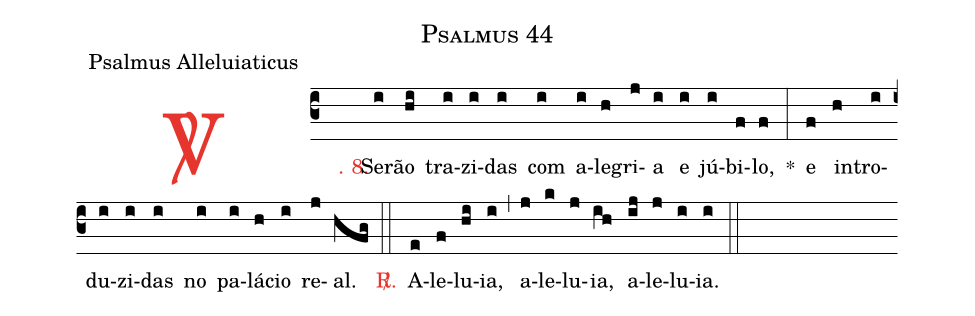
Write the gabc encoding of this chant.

name: Psalmus 44;
office-part: Psalmus Alleluiaticus;
%%
(c3)

<c><sp>V/</sp>. 8.</c>() Se(i)rão(hi) tra(i)zi(i)das(i) com(i) a(i)le(h)gri(j)a(i) e(i) jú(i)bi(f)lo,(f) *(:) e(f) in(h)tro(i)du(i)zi(i)das(i) no(i) pa(i)lá(h)cio(i) re(j)al.(hfg)

(::)

<c><sp>R/</sp>.</c>() A(e)le(f)lu(hi)ia,(i) (,) a(j)le(k)lu(j)ia,(ih) a(ij)le(j)lu(i)ia.(i)

(::)
